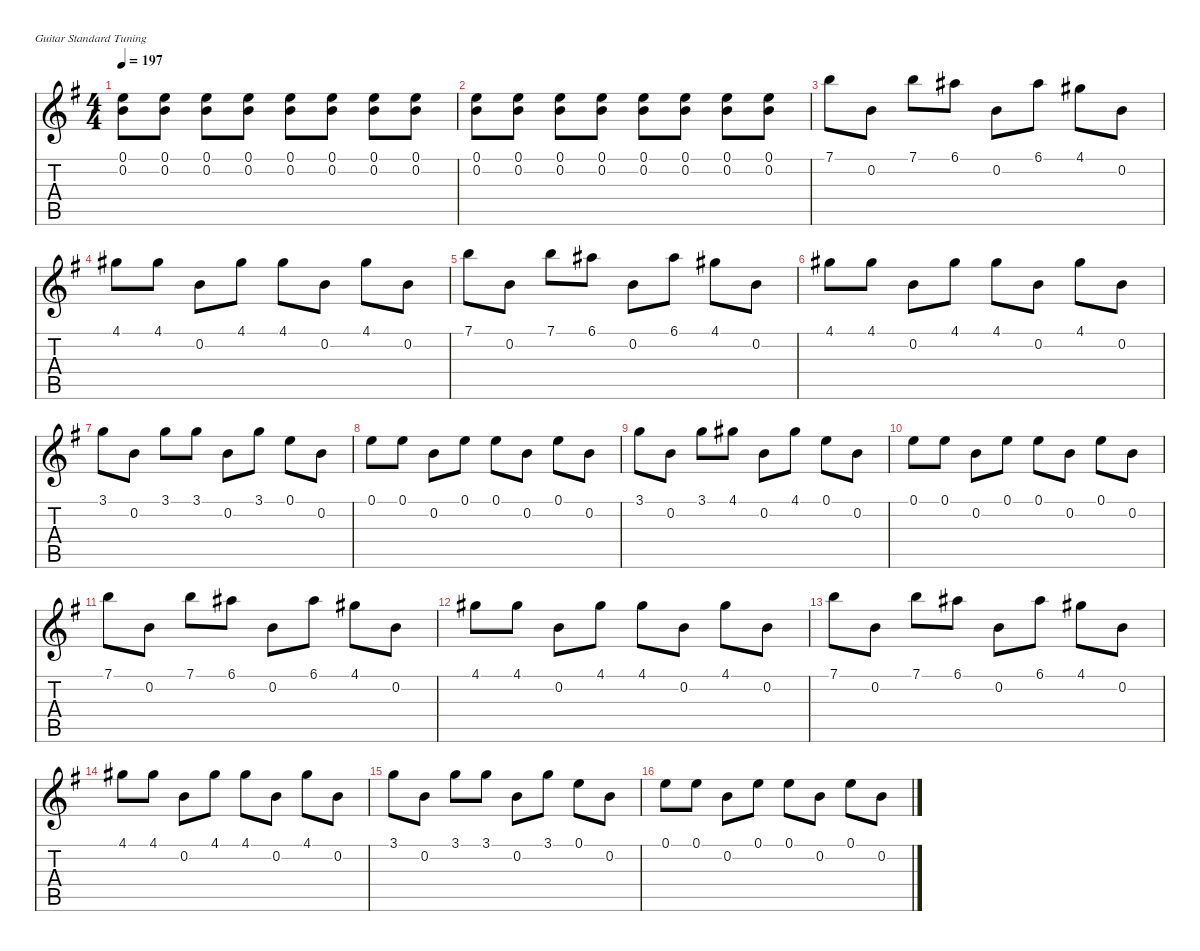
\defaultSystemsLayout 4
\hideDynamics
\bracketExtendMode nobrackets
\singleTrackTrackNamePolicy hidden
\multiTrackTrackNamePolicy hidden
\firstSystemTrackNameMode fullname
\firstSystemTrackNameOrientation horizontal
\otherSystemsTrackNameOrientation horizontal
\track ("Guitar 2" "s.guit.") {defaultSystemsLayout 8 instrument acousticguitarsteel}
\staff {score tabs}
\tuning (E4 B3 G3 D3 A2 E2)
\ts (4 4)
\tempo 197
\clef g2
\ks eminor
(0.1{acc forcenatural} 0.2{acc forcenatural}).8{dy f beam Down} (0.1{acc forcenatural} 0.2{acc forcenatural}).8{beam Down} (0.1{acc forcenatural} 0.2{acc forcenatural}).8{beam Down} (0.1{acc forcenatural} 0.2{acc forcenatural}).8{beam Down} (0.1{acc forcenatural} 0.2{acc forcenatural}).8{beam Down} (0.1{acc forcenatural} 0.2{acc forcenatural}).8{beam Down} (0.1{acc forcenatural} 0.2{acc forcenatural}).8{beam Down} (0.1{acc forcenatural} 0.2{acc forcenatural}).8{beam Down} |
(0.1{acc forcenatural} 0.2{acc forcenatural}).8{beam Down} (0.1{acc forcenatural} 0.2{acc forcenatural}).8{beam Down} (0.1{acc forcenatural} 0.2{acc forcenatural}).8{beam Down} (0.1{acc forcenatural} 0.2{acc forcenatural}).8{beam Down} (0.1{acc forcenatural} 0.2{acc forcenatural}).8{beam Down} (0.1{acc forcenatural} 0.2{acc forcenatural}).8{beam Down} (0.1{acc forcenatural} 0.2{acc forcenatural}).8{beam Down} (0.1{acc forcenatural} 0.2{acc forcenatural}).8{beam Down} |
7.1{acc forcenatural}.8{instrument distortionguitar beam Down} 0.2{acc forcenatural}.8{beam Down} 7.1{acc forcenatural}.8{beam Down} 6.1{acc #}.8{beam Down} 0.2{acc forcenatural}.8{beam Down} 6.1{acc #}.8{beam Down} 4.1{acc #}.8{beam Down} 0.2{acc forcenatural}.8{beam Down} |
4.1{acc #}.8{beam Down} 4.1{acc #}.8{beam Down} 0.2{acc forcenatural}.8{beam Down} 4.1{acc #}.8{beam Down} 4.1{acc #}.8{beam Down} 0.2{acc forcenatural}.8{beam Down} 4.1{acc #}.8{beam Down} 0.2{acc forcenatural}.8{beam Down} |
7.1{acc forcenatural}.8{beam Down} 0.2{acc forcenatural}.8{beam Down} 7.1{acc forcenatural}.8{beam Down} 6.1{acc #}.8{beam Down} 0.2{acc forcenatural}.8{beam Down} 6.1{acc #}.8{beam Down} 4.1{acc #}.8{beam Down} 0.2{acc forcenatural}.8{beam Down} |
4.1{acc #}.8{beam Down} 4.1{acc #}.8{beam Down} 0.2{acc forcenatural}.8{beam Down} 4.1{acc #}.8{beam Down} 4.1{acc #}.8{beam Down} 0.2{acc forcenatural}.8{beam Down} 4.1{acc #}.8{beam Down} 0.2{acc forcenatural}.8{beam Down} |
3.1{acc forcenatural}.8{beam Down} 0.2{acc forcenatural}.8{beam Down} 3.1{acc forcenatural}.8{beam Down} 3.1{acc forcenatural}.8{beam Down} 0.2{acc forcenatural}.8{beam Down} 3.1{acc forcenatural}.8{beam Down} 0.1{acc forcenatural}.8{beam Down} 0.2{acc forcenatural}.8{beam Down} |
0.1{acc forcenatural}.8{beam Down} 0.1{acc forcenatural}.8{beam Down} 0.2{acc forcenatural}.8{beam Down} 0.1{acc forcenatural}.8{beam Down} 0.1{acc forcenatural}.8{beam Down} 0.2{acc forcenatural}.8{beam Down} 0.1{acc forcenatural}.8{beam Down} 0.2{acc forcenatural}.8{beam Down} |
3.1{acc forcenatural}.8{beam Down} 0.2{acc forcenatural}.8{beam Down} 3.1{acc forcenatural}.8{beam Down} 4.1{acc #}.8{beam Down} 0.2{acc forcenatural}.8{beam Down} 4.1{acc #}.8{beam Down} 0.1{acc forcenatural}.8{beam Down} 0.2{acc forcenatural}.8{beam Down} |
0.1{acc forcenatural}.8{beam Down} 0.1{acc forcenatural}.8{beam Down} 0.2{acc forcenatural}.8{beam Down} 0.1{acc forcenatural}.8{beam Down} 0.1{acc forcenatural}.8{beam Down} 0.2{acc forcenatural}.8{beam Down} 0.1{acc forcenatural}.8{beam Down} 0.2{acc forcenatural}.8{beam Down} |
7.1{acc forcenatural}.8{beam Down} 0.2{acc forcenatural}.8{beam Down} 7.1{acc forcenatural}.8{beam Down} 6.1{acc #}.8{beam Down} 0.2{acc forcenatural}.8{beam Down} 6.1{acc #}.8{beam Down} 4.1{acc #}.8{beam Down} 0.2{acc forcenatural}.8{beam Down} |
4.1{acc #}.8{beam Down} 4.1{acc #}.8{beam Down} 0.2{acc forcenatural}.8{beam Down} 4.1{acc #}.8{beam Down} 4.1{acc #}.8{beam Down} 0.2{acc forcenatural}.8{beam Down} 4.1{acc #}.8{beam Down} 0.2{acc forcenatural}.8{beam Down} |
7.1{acc forcenatural}.8{beam Down} 0.2{acc forcenatural}.8{beam Down} 7.1{acc forcenatural}.8{beam Down} 6.1{acc #}.8{beam Down} 0.2{acc forcenatural}.8{beam Down} 6.1{acc #}.8{beam Down} 4.1{acc #}.8{beam Down} 0.2{acc forcenatural}.8{beam Down} |
4.1{acc #}.8{beam Down} 4.1{acc #}.8{beam Down} 0.2{acc forcenatural}.8{beam Down} 4.1{acc #}.8{beam Down} 4.1{acc #}.8{beam Down} 0.2{acc forcenatural}.8{beam Down} 4.1{acc #}.8{beam Down} 0.2{acc forcenatural}.8{beam Down} |
3.1{acc forcenatural}.8{beam Down} 0.2{acc forcenatural}.8{beam Down} 3.1{acc forcenatural}.8{beam Down} 3.1{acc forcenatural}.8{beam Down} 0.2{acc forcenatural}.8{beam Down} 3.1{acc forcenatural}.8{beam Down} 0.1{acc forcenatural}.8{beam Down} 0.2{acc forcenatural}.8{beam Down} |
0.1{acc forcenatural}.8{beam Down} 0.1{acc forcenatural}.8{beam Down} 0.2{acc forcenatural}.8{beam Down} 0.1{acc forcenatural}.8{beam Down} 0.1{acc forcenatural}.8{beam Down} 0.2{acc forcenatural}.8{beam Down} 0.1{acc forcenatural}.8{beam Down} 0.2{acc forcenatural}.8{beam Down}
